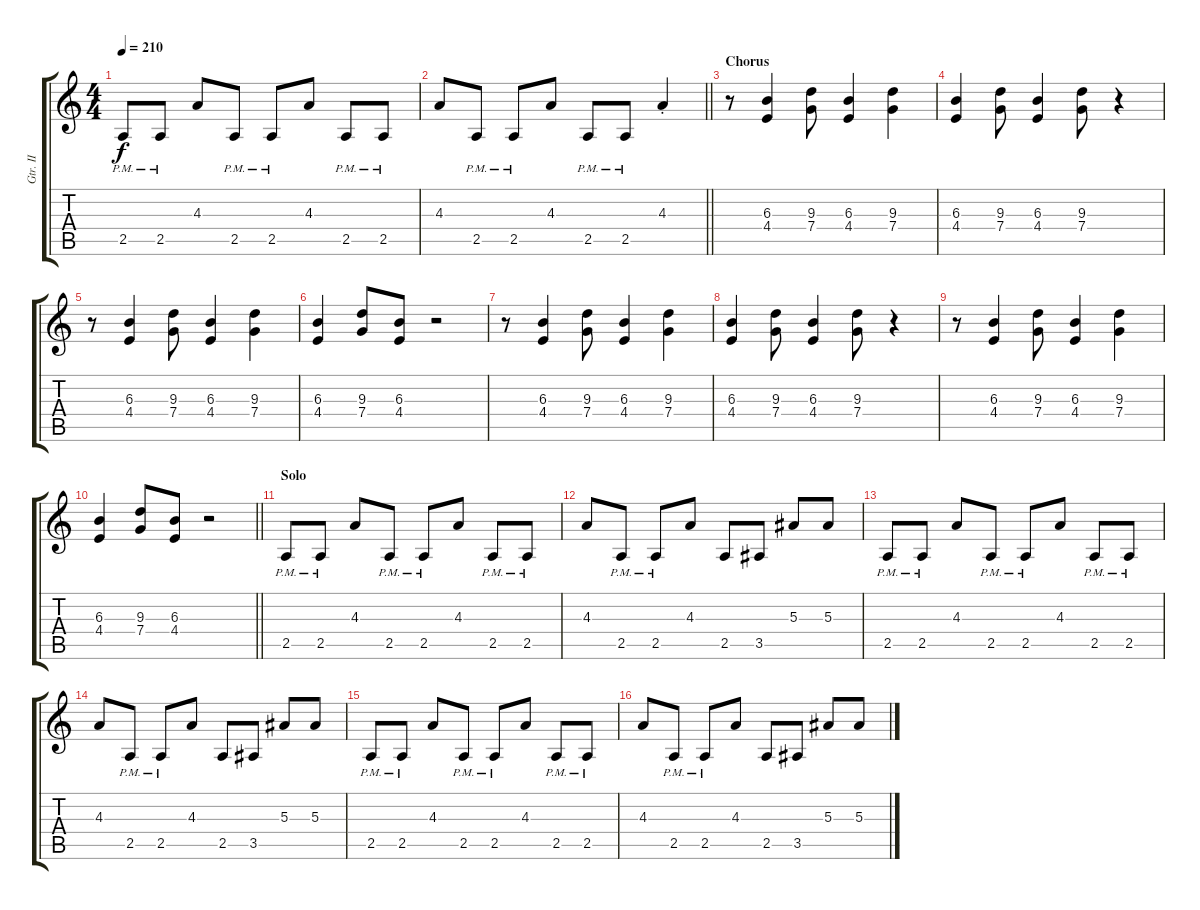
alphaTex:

\track ("Gtr. II" "Gtr. II") {instrument overdrivenguitar}
\staff {score tabs}
\tuning (D4 A3 F3 C3 G2 D2) {hide}
\ts (4 4)
\tempo 210
\clef g2
\ks c
2.5{pm}.8{dy f} 2.5{pm}.8 4.3.8 2.5{pm}.8 2.5{pm}.8 4.3.8 2.5{pm}.8 2.5{pm}.8 |
\barLineRight lightlight
4.3.8 2.5{pm}.8 2.5{pm}.8 4.3.8 2.5{pm}.8 2.5{pm}.8 4.3{st}.4 |
\section ("" "Chorus")
r.8 (6.3 4.4).4 (9.3 7.4).8 (6.3 4.4).4 (9.3 7.4).4 |
(6.3 4.4).4 (9.3 7.4).8 (6.3 4.4).4 (9.3 7.4).8 r.4 |
r.8 (6.3 4.4).4 (9.3 7.4).8 (6.3 4.4).4 (9.3 7.4).4 |
(6.3 4.4).4 (9.3 7.4).8 (6.3 4.4).8 r.2 |
r.8 (6.3 4.4).4 (9.3 7.4).8 (6.3 4.4).4 (9.3 7.4).4 |
(6.3 4.4).4 (9.3 7.4).8 (6.3 4.4).4 (9.3 7.4).8 r.4 |
r.8 (6.3 4.4).4 (9.3 7.4).8 (6.3 4.4).4 (9.3 7.4).4 |
\barLineRight lightlight
(6.3 4.4).4 (9.3 7.4).8 (6.3 4.4).8 r.2 |
\section ("" "Solo")
2.5{pm}.8 2.5{pm}.8 4.3.8 2.5{pm}.8 2.5{pm}.8 4.3.8 2.5{pm}.8 2.5{pm}.8 |
4.3.8 2.5{pm}.8 2.5{pm}.8 4.3.8 2.5.8 3.5.8 5.3.8 5.3.8 |
2.5{pm}.8 2.5{pm}.8 4.3.8 2.5{pm}.8 2.5{pm}.8 4.3.8 2.5{pm}.8 2.5{pm}.8 |
4.3.8 2.5{pm}.8 2.5{pm}.8 4.3.8 2.5.8 3.5.8 5.3.8 5.3.8 |
2.5{pm}.8 2.5{pm}.8 4.3.8 2.5{pm}.8 2.5{pm}.8 4.3.8 2.5{pm}.8 2.5{pm}.8 |
4.3.8 2.5{pm}.8 2.5{pm}.8 4.3.8 2.5.8 3.5.8 5.3.8 5.3.8
